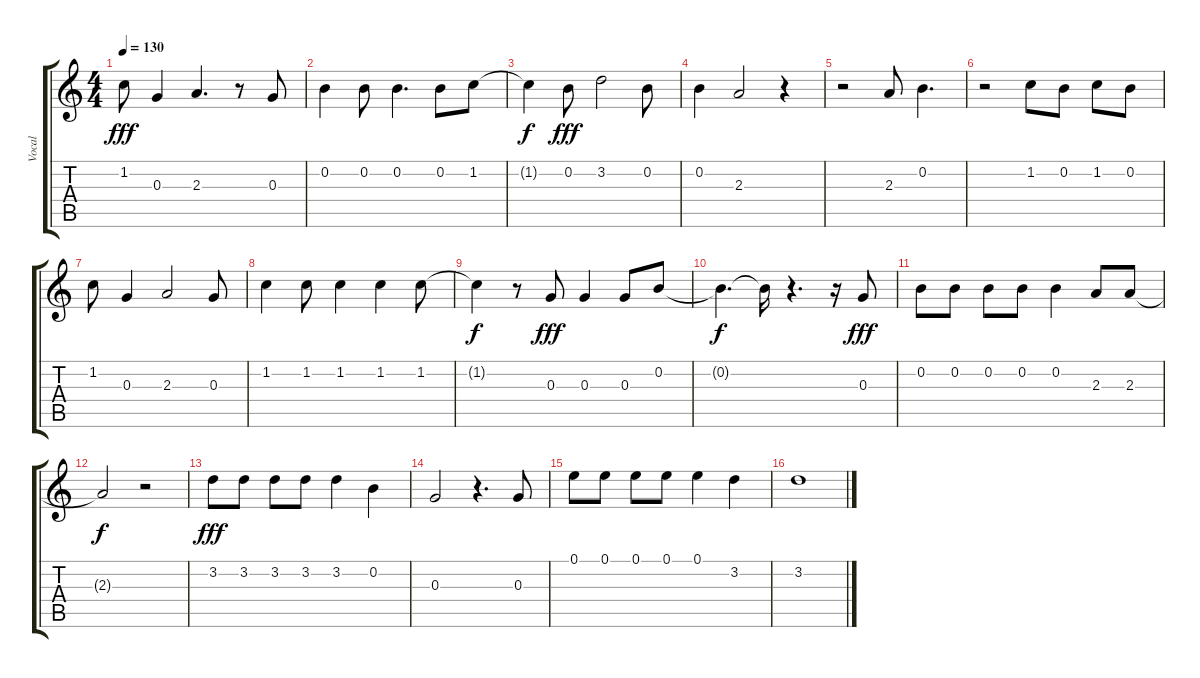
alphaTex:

\track ("Vocal" "Vocal") {instrument electricguitarmuted}
\staff {score tabs}
\tuning (E4 B3 G3 D3 A2 E2) {hide}
\ts (4 4)
\tempo 130
\clef g2
\ks c
1.2.8{dy fff} 0.3.4 2.3.4{d} r.8 0.3.8 |
0.2.4 0.2.8 0.2.4{d} 0.2.8 1.2.8 |
1.2{t}.4{dy f} 0.2.8{dy fff} 3.2.2 0.2.8 |
0.2.4 2.3.2 r.4 |
r.2 2.3.8 0.2.4{d} |
r.2 1.2.8 0.2.8 1.2.8 0.2.8 |
1.2.8 0.3.4 2.3.2 0.3.8 |
1.2.4 1.2.8 1.2.4 1.2.4 1.2.8 |
1.2{t}.4{dy f} r.8 0.3.8{dy fff} 0.3.4 0.3.8 0.2.8 |
0.2{t}.4{d dy f} 0.2{t}.16 r.4{d} r.16 0.3.8{dy fff} |
0.2.8 0.2.8 0.2.8 0.2.8 0.2.4 2.3.8 2.3.8 |
2.3{t}.2{dy f} r.2 |
3.2.8{dy fff} 3.2.8 3.2.8 3.2.8 3.2.4 0.2.4 |
0.3.2 r.4{d} 0.3.8 |
0.1.8 0.1.8 0.1.8 0.1.8 0.1.4 3.2.4 |
3.2.1
